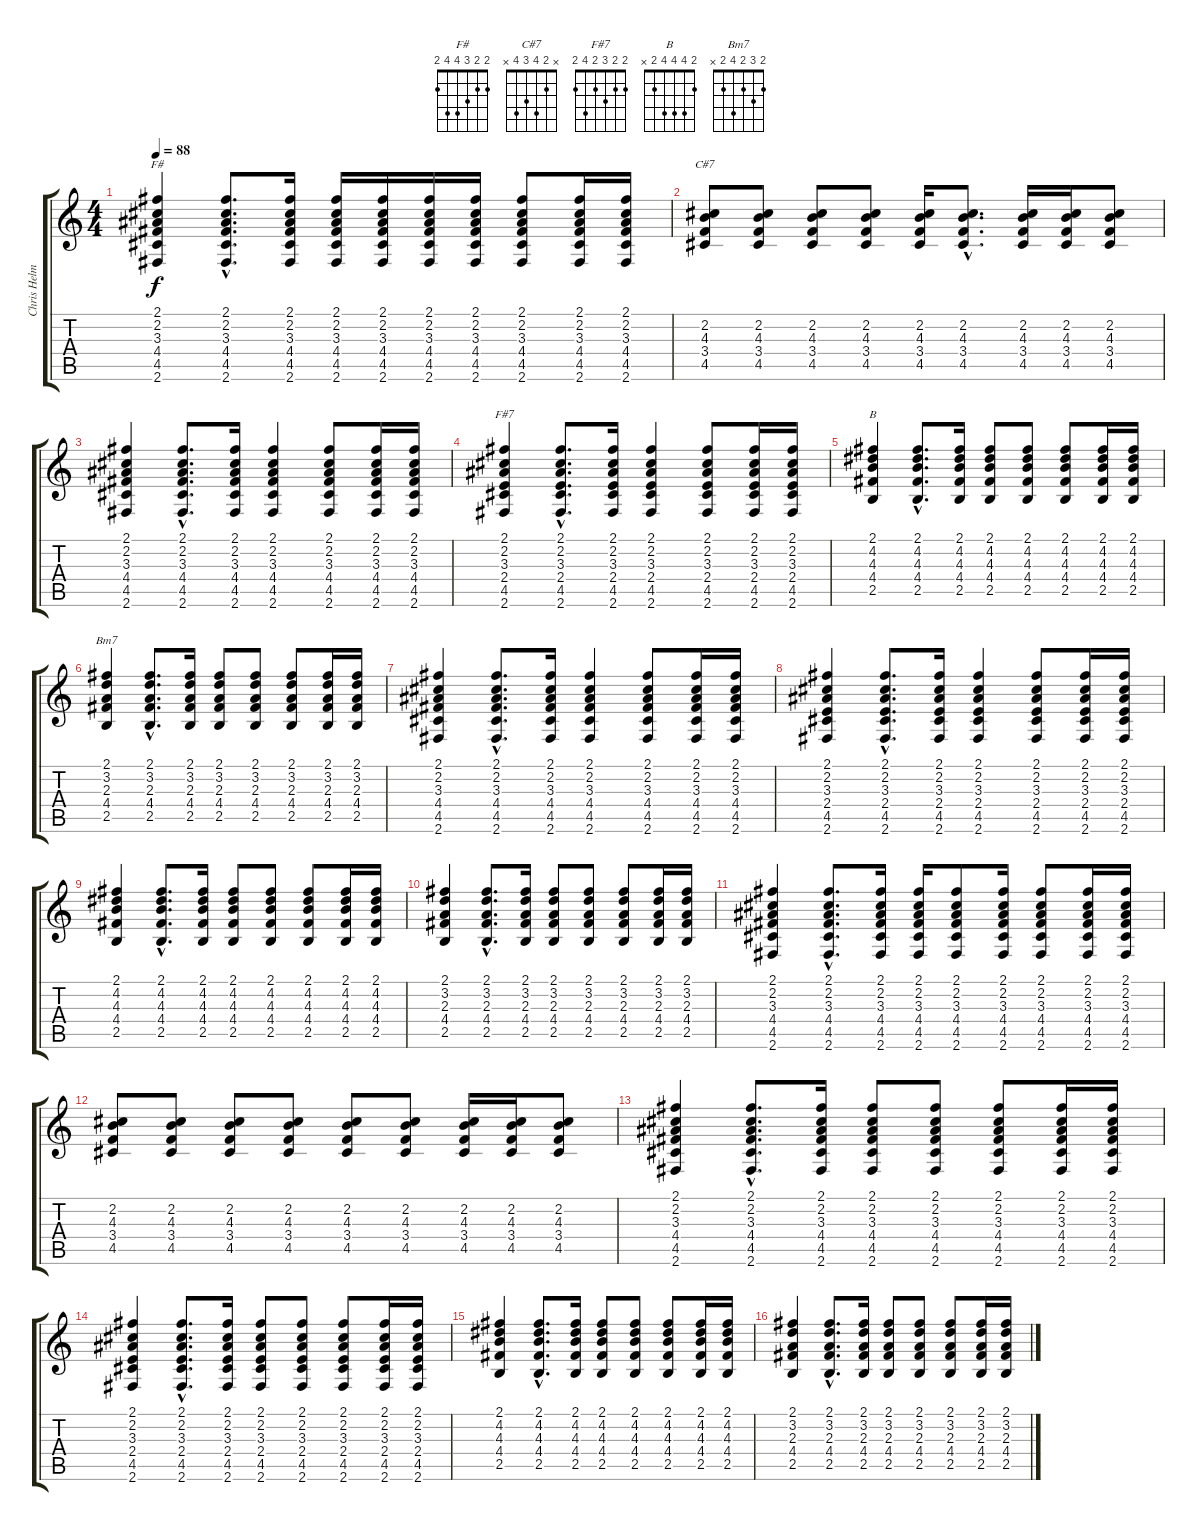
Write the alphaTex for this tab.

\track ("Chris Helme (Guitar)" "Chris Helm") {instrument acousticguitarsteel}
\staff {score tabs}
\tuning (E4 B3 G3 D3 A2 E2) {hide}
\chord ("F#" 2 2 3 4 4 2)
\chord ("C#7" x 2 4 3 4 x)
\chord ("F#7" 2 2 3 2 4 2)
\chord ("B" 2 4 4 4 2 x)
\chord ("Bm7" 2 3 2 4 2 x)
\ts (4 4)
\tempo 88
\clef g2
\ks c
(2.1 2.2 3.3 4.4 4.5 2.6).4{ch "F#" dy f} (2.1{hac} 2.2{hac} 3.3{hac} 4.4{hac} 4.5{hac} 2.6{hac}).8{d} (2.1 2.2 3.3 4.4 4.5 2.6).16 (2.1 2.2 3.3 4.4 4.5 2.6).16 (2.1 2.2 3.3 4.4 4.5 2.6).16 (2.1 2.2 3.3 4.4 4.5 2.6).16 (2.1 2.2 3.3 4.4 4.5 2.6).16 (2.1 2.2 3.3 4.4 4.5 2.6).8 (2.1 2.2 3.3 4.4 4.5 2.6).16 (2.1 2.2 3.3 4.4 4.5 2.6).16 |
(2.2 4.3 3.4 4.5).8{ch "C#7"} (2.2 4.3 3.4 4.5).8 (2.2 4.3 3.4 4.5).8 (2.2 4.3 3.4 4.5).8 (2.2 4.3 3.4 4.5).16 (2.2{hac} 4.3{hac} 3.4{hac} 4.5{hac}).8{d} (2.2 4.3 3.4 4.5).16 (2.2 4.3 3.4 4.5).16 (2.2 4.3 3.4 4.5).8 |
(2.1 2.2 3.3 4.4 4.5 2.6).4 (2.1{hac} 2.2{hac} 3.3{hac} 4.4{hac} 4.5{hac} 2.6{hac}).8{d} (2.1 2.2 3.3 4.4 4.5 2.6).16 (2.1 2.2 3.3 4.4 4.5 2.6).4 (2.1 2.2 3.3 4.4 4.5 2.6).8 (2.1 2.2 3.3 4.4 4.5 2.6).16 (2.1 2.2 3.3 4.4 4.5 2.6).16 |
(2.1 2.2 3.3 2.4 4.5 2.6).4{ch "F#7"} (2.1{hac} 2.2{hac} 3.3{hac} 2.4{hac} 4.5{hac} 2.6{hac}).8{d} (2.1 2.2 3.3 2.4 4.5 2.6).16 (2.1 2.2 3.3 2.4 4.5 2.6).4 (2.1 2.2 3.3 2.4 4.5 2.6).8 (2.1 2.2 3.3 2.4 4.5 2.6).16 (2.1 2.2 3.3 2.4 4.5 2.6).16 |
(2.1 4.2 4.3 4.4 2.5).4{ch "B"} (2.1{hac} 4.2{hac} 4.3{hac} 4.4{hac} 2.5{hac}).8{d} (2.1 4.2 4.3 4.4 2.5).16 (2.1 4.2 4.3 4.4 2.5).8 (2.1 4.2 4.3 4.4 2.5).8 (2.1 4.2 4.3 4.4 2.5).8 (2.1 4.2 4.3 4.4 2.5).16 (2.1 4.2 4.3 4.4 2.5).16 |
(2.1 3.2 2.3 4.4 2.5).4{ch "Bm7"} (2.1{hac} 3.2{hac} 2.3{hac} 4.4{hac} 2.5{hac}).8{d} (2.1 3.2 2.3 4.4 2.5).16 (2.1 3.2 2.3 4.4 2.5).8 (2.1 3.2 2.3 4.4 2.5).8 (2.1 3.2 2.3 4.4 2.5).8 (2.1 3.2 2.3 4.4 2.5).16 (2.1 3.2 2.3 4.4 2.5).16 |
(2.1 2.2 3.3 4.4 4.5 2.6).4 (2.1{hac} 2.2{hac} 3.3{hac} 4.4{hac} 4.5{hac} 2.6{hac}).8{d} (2.1 2.2 3.3 4.4 4.5 2.6).16 (2.1 2.2 3.3 4.4 4.5 2.6).4 (2.1 2.2 3.3 4.4 4.5 2.6).8 (2.1 2.2 3.3 4.4 4.5 2.6).16 (2.1 2.2 3.3 4.4 4.5 2.6).16 |
(2.1 2.2 3.3 2.4 4.5 2.6).4 (2.1{hac} 2.2{hac} 3.3{hac} 2.4{hac} 4.5{hac} 2.6{hac}).8{d} (2.1 2.2 3.3 2.4 4.5 2.6).16 (2.1 2.2 3.3 2.4 4.5 2.6).4 (2.1 2.2 3.3 2.4 4.5 2.6).8 (2.1 2.2 3.3 2.4 4.5 2.6).16 (2.1 2.2 3.3 2.4 4.5 2.6).16 |
(2.1 4.2 4.3 4.4 2.5).4 (2.1{hac} 4.2{hac} 4.3{hac} 4.4{hac} 2.5{hac}).8{d} (2.1 4.2 4.3 4.4 2.5).16 (2.1 4.2 4.3 4.4 2.5).8 (2.1 4.2 4.3 4.4 2.5).8 (2.1 4.2 4.3 4.4 2.5).8 (2.1 4.2 4.3 4.4 2.5).16 (2.1 4.2 4.3 4.4 2.5).16 |
(2.1 3.2 2.3 4.4 2.5).4 (2.1{hac} 3.2{hac} 2.3{hac} 4.4{hac} 2.5{hac}).8{d} (2.1 3.2 2.3 4.4 2.5).16 (2.1 3.2 2.3 4.4 2.5).8 (2.1 3.2 2.3 4.4 2.5).8 (2.1 3.2 2.3 4.4 2.5).8 (2.1 3.2 2.3 4.4 2.5).16 (2.1 3.2 2.3 4.4 2.5).16 |
(2.1 2.2 3.3 4.4 4.5 2.6).4 (2.1{hac} 2.2{hac} 3.3{hac} 4.4{hac} 4.5{hac} 2.6{hac}).8{d} (2.1 2.2 3.3 4.4 4.5 2.6).16 (2.1 2.2 3.3 4.4 4.5 2.6).16 (2.1 2.2 3.3 4.4 4.5 2.6).8 (2.1 2.2 3.3 4.4 4.5 2.6).16 (2.1 2.2 3.3 4.4 4.5 2.6).8 (2.1 2.2 3.3 4.4 4.5 2.6).16 (2.1 2.2 3.3 4.4 4.5 2.6).16 |
(2.2 4.3 3.4 4.5).8 (2.2 4.3 3.4 4.5).8 (2.2 4.3 3.4 4.5).8 (2.2 4.3 3.4 4.5).8 (2.2 4.3 3.4 4.5).8 (2.2 4.3 3.4 4.5).8 (2.2 4.3 3.4 4.5).16 (2.2 4.3 3.4 4.5).16 (2.2 4.3 3.4 4.5).8 |
(2.1 2.2 3.3 4.4 4.5 2.6).4 (2.1{hac} 2.2{hac} 3.3{hac} 4.4{hac} 4.5{hac} 2.6{hac}).8{d} (2.1 2.2 3.3 4.4 4.5 2.6).16 (2.1 2.2 3.3 4.4 4.5 2.6).8 (2.1 2.2 3.3 4.4 4.5 2.6).8 (2.1 2.2 3.3 4.4 4.5 2.6).8 (2.1 2.2 3.3 4.4 4.5 2.6).16 (2.1 2.2 3.3 4.4 4.5 2.6).16 |
(2.1 2.2 3.3 2.4 4.5 2.6).4 (2.1{hac} 2.2{hac} 3.3{hac} 2.4{hac} 4.5{hac} 2.6{hac}).8{d} (2.1 2.2 3.3 2.4 4.5 2.6).16 (2.1 2.2 3.3 2.4 4.5 2.6).8 (2.1 2.2 3.3 2.4 4.5 2.6).8 (2.1 2.2 3.3 2.4 4.5 2.6).8 (2.1 2.2 3.3 2.4 4.5 2.6).16 (2.1 2.2 3.3 2.4 4.5 2.6).16 |
(2.1 4.2 4.3 4.4 2.5).4 (2.1{hac} 4.2{hac} 4.3{hac} 4.4{hac} 2.5{hac}).8{d} (2.1 4.2 4.3 4.4 2.5).16 (2.1 4.2 4.3 4.4 2.5).8 (2.1 4.2 4.3 4.4 2.5).8 (2.1 4.2 4.3 4.4 2.5).8 (2.1 4.2 4.3 4.4 2.5).16 (2.1 4.2 4.3 4.4 2.5).16 |
(2.1 3.2 2.3 4.4 2.5).4 (2.1{hac} 3.2{hac} 2.3{hac} 4.4{hac} 2.5{hac}).8{d} (2.1 3.2 2.3 4.4 2.5).16 (2.1 3.2 2.3 4.4 2.5).8 (2.1 3.2 2.3 4.4 2.5).8 (2.1 3.2 2.3 4.4 2.5).8 (2.1 3.2 2.3 4.4 2.5).16 (2.1 3.2 2.3 4.4 2.5).16
